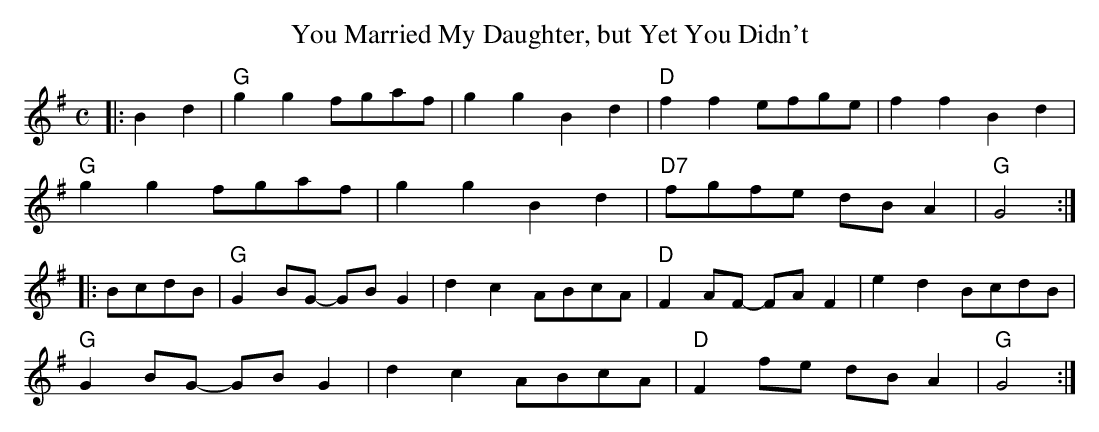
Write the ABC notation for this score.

X:1
T:You Married My Daughter, but Yet You Didn't
M:C
L:1/4
K:G
|: Bd | "G"gg f/g/a/f/ | gg Bd | "D"ff e/f/g/e/ | ff Bd |
"G"gg f/g/a/f/ | gg Bd | "D7"f/g/f/e/ d/B/A | "G"G2 :|
|: B/c/d/B/ | "G"GB/G/ -G/B/G | dc A/B/c/A/ | "D"FA/F/ -F/A/F | ed B/c/d/B/ |
"G"GB/G/ -G/B/G | dc A/B/c/A/ | "D"Ff/e/ d/B/A | "G"G2 :|
